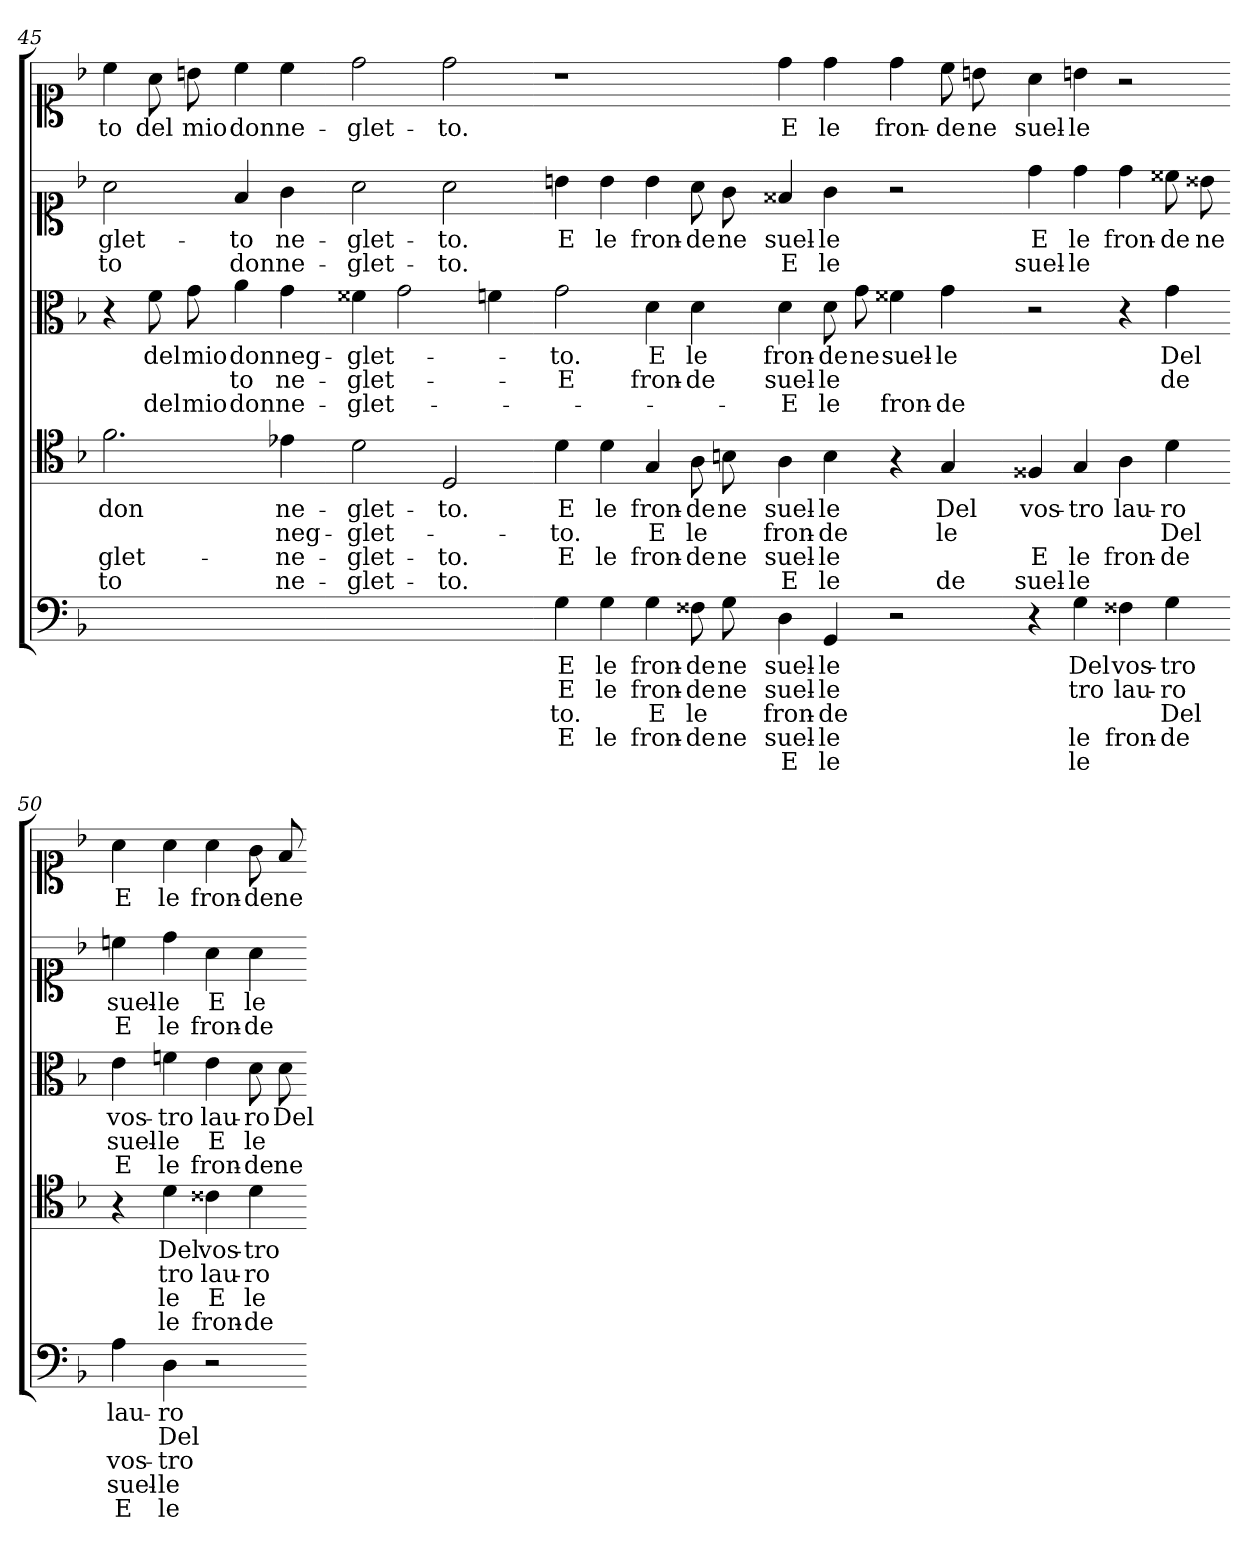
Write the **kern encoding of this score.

**kern	**text	**text	**text	**text	**text	**kern	**text	**text	**text	**text	**kern	**text	**text	**text	**kern	**text	**text	**kern	**text
*part5	*part5	*part5	*part5	*part5	*part5	*part4	*part4	*part4	*part4	*part4	*part3	*part3	*part3	*part3	*part2	*part2	*part2	*part1	*part1
*staff5	*staff5	*staff5	*staff5	*staff5	*staff5	*staff4	*staff4	*staff4	*staff4	*staff4	*staff3	*staff3	*staff3	*staff3	*staff2	*staff2	*staff2	*staff1	*staff1
*clefF4	*	*	*	*	*	*clefC4	*	*	*	*	*clefC3	*	*	*	*clefC1	*	*	*clefC1	*
*k[b-]	*	*	*	*	*	*k[b-]	*	*	*	*	*k[b-]	*	*	*	*k[b-]	*	*	*k[b-]	*
=45	=45	=45	=45	=45	=45	=45	=45	=45	=45	=45	=45	=45	=45	=45	=45	=45	=45	=45	=45
1ryy	.	.	.	.	.	2.f	don	.	glet-	to	4r	.	.	.	2a	glet-	to	4cc	to
.	.	.	.	.	.	.	.	.	.	.	8f	del	.	del	.	.	.	8a	del
.	.	.	.	.	.	.	.	.	.	.	8g	mio	.	mio	.	.	.	8bn	mio
.	.	.	.	.	.	.	.	.	.	.	4a	don	to	don	4f	to	don	4cc	don
.	.	.	.	.	.	4e-X	ne-	neg-	ne-	ne-	4g	neg-	ne-	ne-	4g	ne-	ne-	4cc	ne-
=46-	=46-	=46-	=46-	=46-	=46-	=46-	=46-	=46-	=46-	=46-	=46-	=46-	=46-	=46-	=46-	=46-	=46-	=46-	=46-
1ryy	.	.	.	.	.	2d	glet-	glet-	glet-	glet-	4f##X	glet-	glet-	glet-	2a	glet-	glet-	2dd	glet-
.	.	.	.	.	.	.	.	.	.	.	2g	.	.	.	.	.	.	.	.
.	.	.	.	.	.	2D	to.	.	to.	to.	.	.	.	.	2a	to.	to.	2dd	to.
.	.	.	.	.	.	.	.	.	.	.	4f	.	.	.	.	.	.	.	.
=47-	=47-	=47-	=47-	=47-	=47-	=47-	=47-	=47-	=47-	=47-	=47-	=47-	=47-	=47-	=47-	=47-	=47-	=47-	=47-
4G	E	E	to.	E	.	4d	E	to.	E	.	2g	to.	E	.	4b	E	.	1r	.
4G	le	le	.	le	.	4d	le	.	le	.	.	.	.	.	4b	le	.	.	.
4G	fron-	fron-	E	fron-	.	4G	fron-	E	fron-	.	4d	E	fron-	.	4b	fron-	.	.	.
8F##X	de	de	le	de	.	8A	de	le	de	.	4d	le	de	.	8a	de	.	.	.
8G	ne	ne	.	ne	.	8B	ne	.	ne	.	.	.	.	.	8g	ne	.	.	.
=48-	=48-	=48-	=48-	=48-	=48-	=48-	=48-	=48-	=48-	=48-	=48-	=48-	=48-	=48-	=48-	=48-	=48-	=48-	=48-
4D	suel-	suel-	fron-	suel-	E	4A	suel-	fron-	suel-	E	4d	fron-	suel-	E	4f##X	suel-	E	4dd	E
4GG	le	le	de	le	le	4B	le	de	le	le	8d	de	le	le	4g	le	le	4dd	le
.	.	.	.	.	.	.	.	.	.	.	8g	ne	.	.	.	.	.	.	.
2r	.	.	.	.	.	4r	.	.	.	.	4f##X	suel-	.	fron-	2r	.	.	4dd	fron-
.	.	.	.	.	.	4G	Del	le	.	de	4g	le	.	de	.	.	.	8cc	de
.	.	.	.	.	.	.	.	.	.	.	.	.	.	.	.	.	.	8bn	ne
=49-	=49-	=49-	=49-	=49-	=49-	=49-	=49-	=49-	=49-	=49-	=49-	=49-	=49-	=49-	=49-	=49-	=49-	=49-	=49-
4r	.	.	.	.	.	4F##X	vos-	.	E	suel-	2r	.	.	.	4dd	E	suel-	4a	suel-
4G	Del	tro	.	le	le	4G	tro	.	le	le	.	.	.	.	4dd	le	le	4bn	le
4F##X	vos-	lau-	.	fron-	.	4A	lau-	.	fron-	.	4r	.	.	.	4dd	fron-	.	2r	.
4G	tro	ro	Del	de	.	4d	ro	Del	de	.	4g	Del	de	.	8cc##X	de	.	.	.
.	.	.	.	.	.	.	.	.	.	.	.	.	.	.	8b##X	ne	.	.	.
=50-	=50-	=50-	=50-	=50-	=50-	=50-	=50-	=50-	=50-	=50-	=50-	=50-	=50-	=50-	=50-	=50-	=50-	=50-	=50-
4A	lau-	.	vos-	suel-	E	4r	.	.	.	.	4e	vos-	suel-	E	4cc	suel-	E	4a	E
4D	ro	Del	tro	le	le	4d	Del	tro	le	le	4f	tro	le	le	4dd	le	le	4a	le
2r	.	.	.	.	.	4c##X	vos-	lau-	E	fron-	4e	lau-	E	fron-	4a	E	fron-	4a	fron-
.	.	.	.	.	.	4d	tro	ro	le	de	8d	ro	le	de	4a	le	de	8g	de
.	.	.	.	.	.	.	.	.	.	.	8d	Del	.	ne	.	.	.	8f	ne
=-	=-	=-	=-	=-	=-	=-	=-	=-	=-	=-	=-	=-	=-	=-	=-	=-	=-	=-	=-
*-	*-	*-	*-	*-	*-	*-	*-	*-	*-	*-	*-	*-	*-	*-	*-	*-	*-	*-	*-
